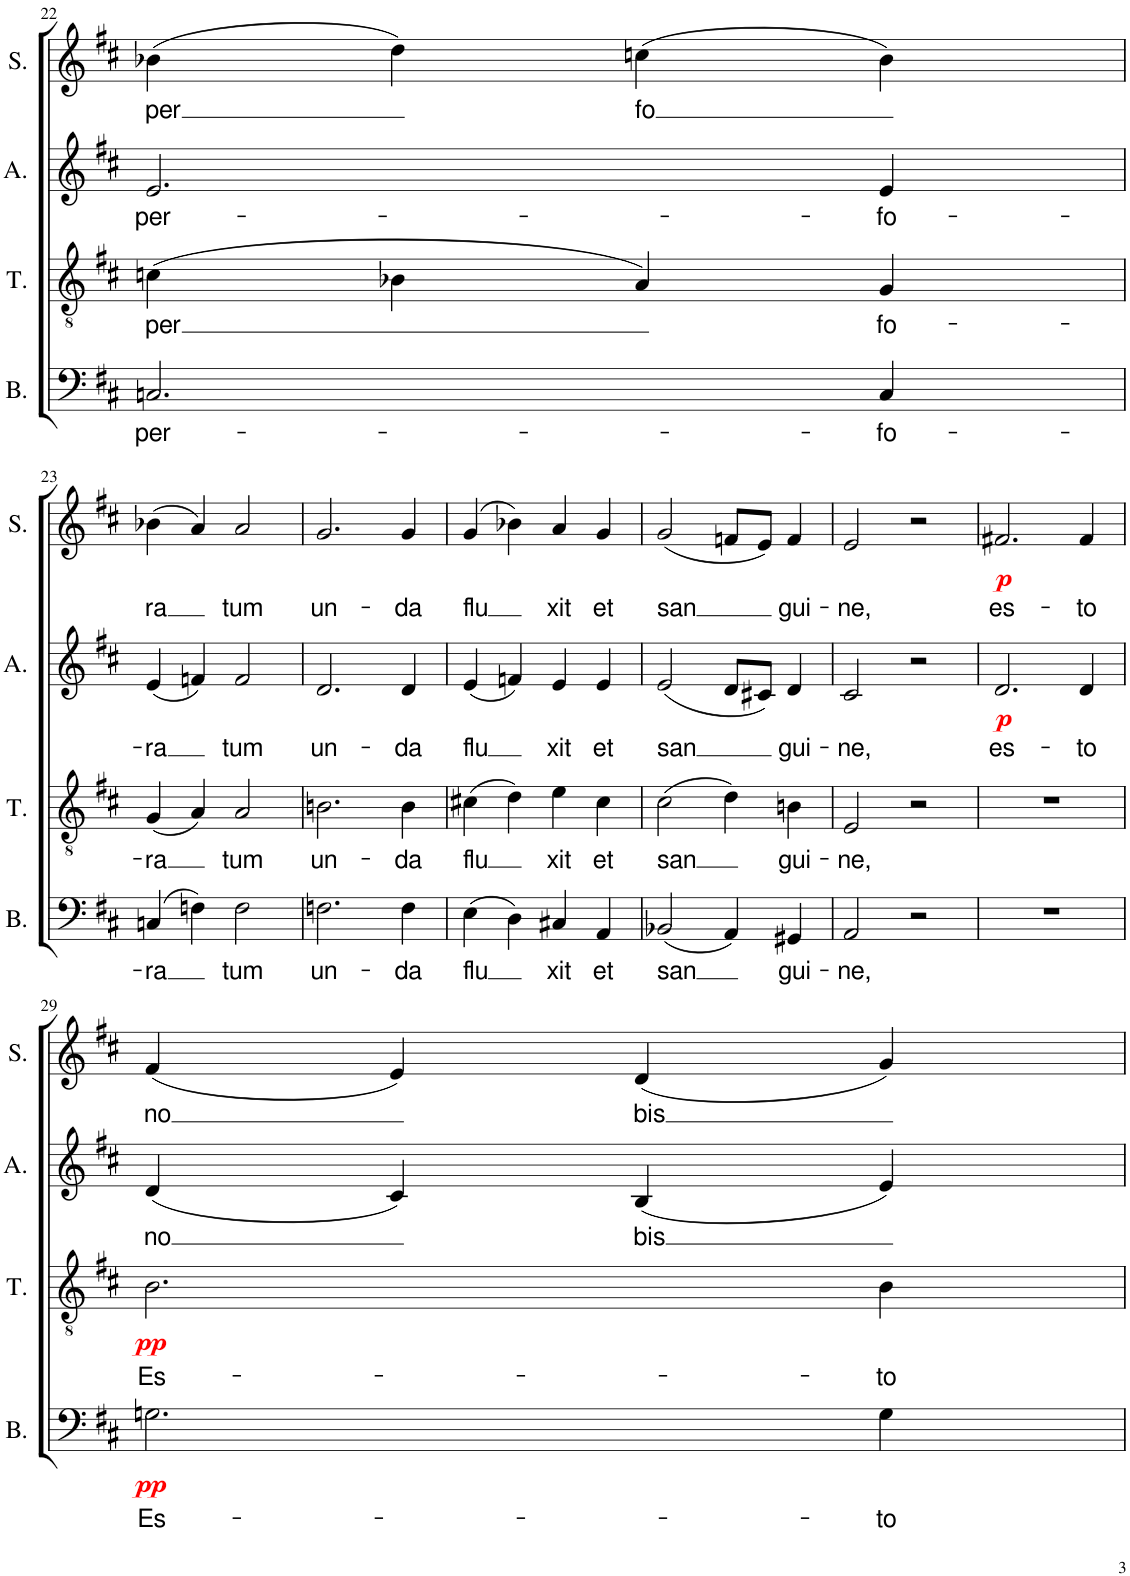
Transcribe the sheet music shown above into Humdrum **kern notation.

**kern	**text	**kern	**text	**kern	**text	**dynam	**kern	**text	**dynam
*part4	*part4	*part3	*part3	*part2	*part2	*part2	*part1	*part1	*part1
*staff4	*staff4	*staff3	*staff3	*staff2	*staff2	*staff2	*staff1	*staff1	*staff1
*I"Bass	*	*I"Tenor	*	*I"Alto	*	*	*I"Soprano	*	*
*I'B.	*	*I'T.	*	*I'A.	*	*	*I'S.	*	*
*clefF4	*	*clefGv2	*	*clefG2	*	*	*clefG2	*	*
*k[f#c#]	*	*k[f#c#]	*	*k[f#c#]	*	*	*k[f#c#]	*	*
*M2/2	*	*M2/2	*	*M2/2	*	*	*M2/2	*	*
*met(c|)	*	*met(c|)	*	*met(c|)	*	*	*met(c|)	*	*
=21	=21	=21	=21	=21	=21	=21	=21	=21	=21
!	!LO:LY:b	!	!LO:LY:b	!	!LO:LY:b	!	!	!LO:LY:b	!
(4A\	-la	2c#\	la-	2e/	la-	.	4a/	la	.
4G\)	.	.	.	.	.	.	4b-X\	.	.
!	!LO:LY:b	!	!LO:LY:b	!	!LO:LY:b	!	!	!LO:LY:b	!
2G\	tus	(4c#\	-tus	2e/	-tus	.	2b-\	tus	.
.	.	4cn\)	.	.	.	.	.	.	.
!!LO:PB:g=z
=22	=22	=22	=22	=22	=22	=22	=22	=22	=22
!	!LO:LY:b	!	!LO:LY:b	!	!LO:LY:b	!	!	!LO:LY:b	!
2.Cn/	per-	(4cn\	per	2.e/	per-	.	(4b-X\	per	.
.	.	4B-X\	.	.	.	.	4dd\)	.	.
!	!	!	!	!	!	!	!	!LO:LY:b	!
.	.	4A/)	.	.	.	.	(4ccn\	fo	.
!	!LO:LY:b	!	!LO:LY:b	!	!LO:LY:b	!	!	!	!
4C/	-fo-	4G/	fo-	4e/	-fo-	.	4b-\)	.	.
!!LO:LB:g=z
=23	=23	=23	=23	=23	=23	=23	=23	=23	=23
!	!LO:LY:b	!	!LO:LY:b	!	!LO:LY:b	!	!	!LO:LY:b	!
(4Cn/	-ra	(4G/	-ra	(4e/	-ra	.	(4b-X\	ra	.
4Fn\)	.	4A/)	.	4fn/)	.	.	4a/)	.	.
!	!LO:LY:b	!	!LO:LY:b	!	!LO:LY:b	!	!	!LO:LY:b	!
2F\	tum	2A/	tum	2f/	tum	.	2a/	tum	.
=24	=24	=24	=24	=24	=24	=24	=24	=24	=24
!	!LO:LY:b	!	!LO:LY:b	!	!LO:LY:b	!	!	!LO:LY:b	!
2.Fn\	un-	2.Bn\	un-	2.d/	un-	.	2.g/	un-	.
!	!LO:LY:b	!	!LO:LY:b	!	!LO:LY:b	!	!	!LO:LY:b	!
4F\	-da	4B\	-da	4d/	-da	.	4g/	-da	.
=25	=25	=25	=25	=25	=25	=25	=25	=25	=25
!	!LO:LY:b	!	!LO:LY:b	!	!LO:LY:b	!	!	!LO:LY:b	!
(4E\	flu	(4c#X\	flu	(4e/	flu	.	(4g/	flu	.
4D\)	.	4d\)	.	4fn/)	.	.	4b-X\)	.	.
!	!LO:LY:b	!	!LO:LY:b	!	!LO:LY:b	!	!	!LO:LY:b	!
4C#X/	xit	4e\	xit	4e/	xit	.	4a/	xit	.
!	!LO:LY:b	!	!LO:LY:b	!	!LO:LY:b	!	!	!LO:LY:b	!
4AA/	et	4c#\	et	4e/	et	.	4g/	et	.
=26	=26	=26	=26	=26	=26	=26	=26	=26	=26
!	!LO:LY:b	!	!LO:LY:b	!	!LO:LY:b	!	!	!LO:LY:b	!
(2BB-X/	san	(2c#\	san	(2e/	san	.	(2g/	san	.
4AA/)	.	4d\)	.	8d/L	.	.	8fn/L	.	.
.	.	.	.	8c#X/J)	.	.	8e/J)	.	.
!	!LO:LY:b	!	!LO:LY:b	!	!LO:LY:b	!	!	!LO:LY:b	!
4GG#X/	gui-	4Bn\	gui-	4d/	gui-	.	4f/	gui-	.
=27	=27	=27	=27	=27	=27	=27	=27	=27	=27
!	!LO:LY:b	!	!LO:LY:b	!	!LO:LY:b	!	!	!LO:LY:b	!
2AA/	-ne,	2E/	-ne,	2c#/	-ne,	.	2e/	-ne,	.
2r	.	2r	.	2r	.	.	2r	.	.
=28	=28	=28	=28	=28	=28	=28	=28	=28	=28
!	!	!	!	!	!LO:LY:b	!LO:DY:b	!	!LO:LY:b	!LO:DY:b
1r	.	1r	.	2.d/	es-	p	2.f#X/	es-	p
!	!	!	!	!	!LO:LY:b	!	!	!LO:LY:b	!
.	.	.	.	4d/	-to	.	4f#/	-to	.
=	=	=	=	=	=	=	=	=	=
*-	*-	*-	*-	*-	*-	*-	*-	*-	*-
